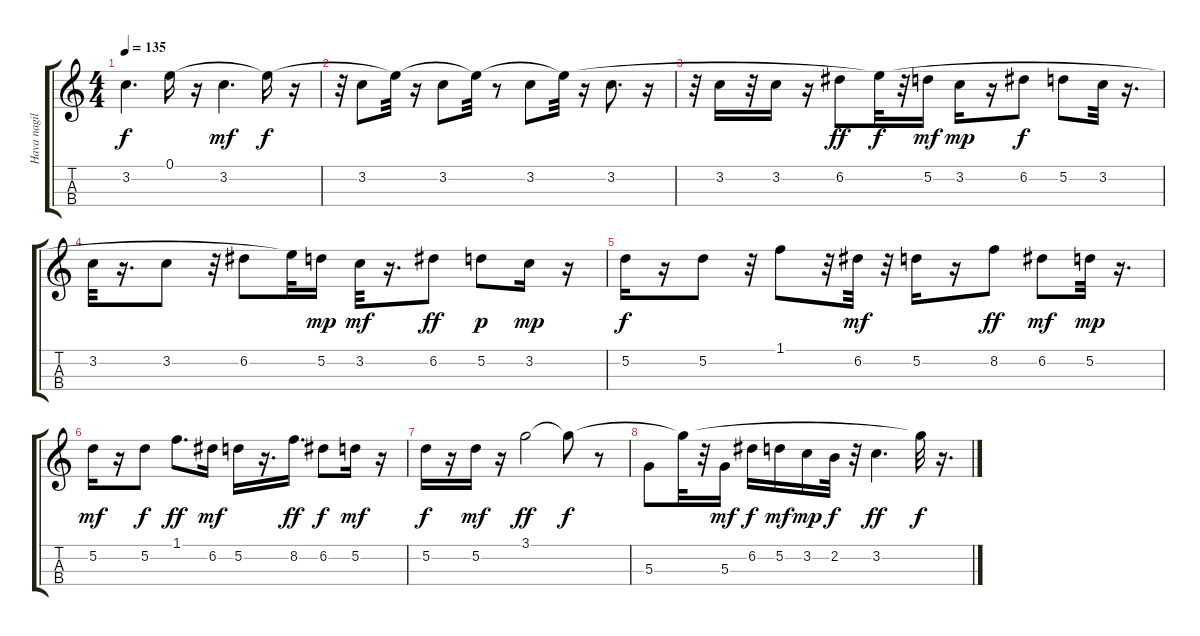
\track ("Hava nagila" "Hava nagil") {instrument brightacousticpiano}
\staff {score tabs}
\tuning (E5 A4 D4 G3) {hide}
\ts (4 4)
\tempo 135
\clef g2
\ks c
3.2.4{d dy f} 0.1{t}.16 r.16 3.2.4{d dy mf} 0.1{t}.16{dy f} r.16 |
r.32 3.2.8 0.1{t}.32 r.16 3.2.8 0.1{t}.32 r.8 3.2.8 0.1{t}.32 r.16 3.2.8{d} r.16 |
r.32 3.2.16 r.32 3.2.16 r.16 6.2.8{dy ff} 0.1{t}.32{dy f} r.32 5.2.16{dy mf} 3.2.16{dy mp} r.16 6.2.8{dy f} 5.2.8 3.2.32 r.16{d} |
3.2.32 r.16{d} 3.2.8 r.32 6.2.8 0.1{t}.32 5.2.16{dy mp} 3.2.32{dy mf} r.16{d} 6.2.8{dy ff} 5.2.8{dy p} 3.2.16{dy mp} r.16 |
5.2.16{dy f} r.16 5.2.8 r.32 1.1.8 r.32 6.2.32{dy mf} r.32 5.2.16 r.16 8.2.8{dy ff} 6.2.8{dy mf} 5.2.32{dy mp} r.16{d} |
5.2.16{dy mf} r.16 5.2.8{dy f} 1.1.8{d dy ff} 6.2.16{dy mf} 5.2.16 r.16{d} 8.2.16{d dy ff} 6.2.8{dy f} 5.2.16{dy mf} r.16 |
5.2.16{dy f} r.16 5.2.16{dy mf} r.16 3.1.2{dy ff} 3.1{t}.8{dy f} r.8 |
5.3.8 3.1{t}.32 r.32 5.3.16{dy mf} 6.2.16{dy f} 5.2.16{dy mf} 3.2.16{dy mp} 2.2.32{dy f} r.32 3.2.4{d dy ff} 3.1{t}.32{dy f} r.16{d}
